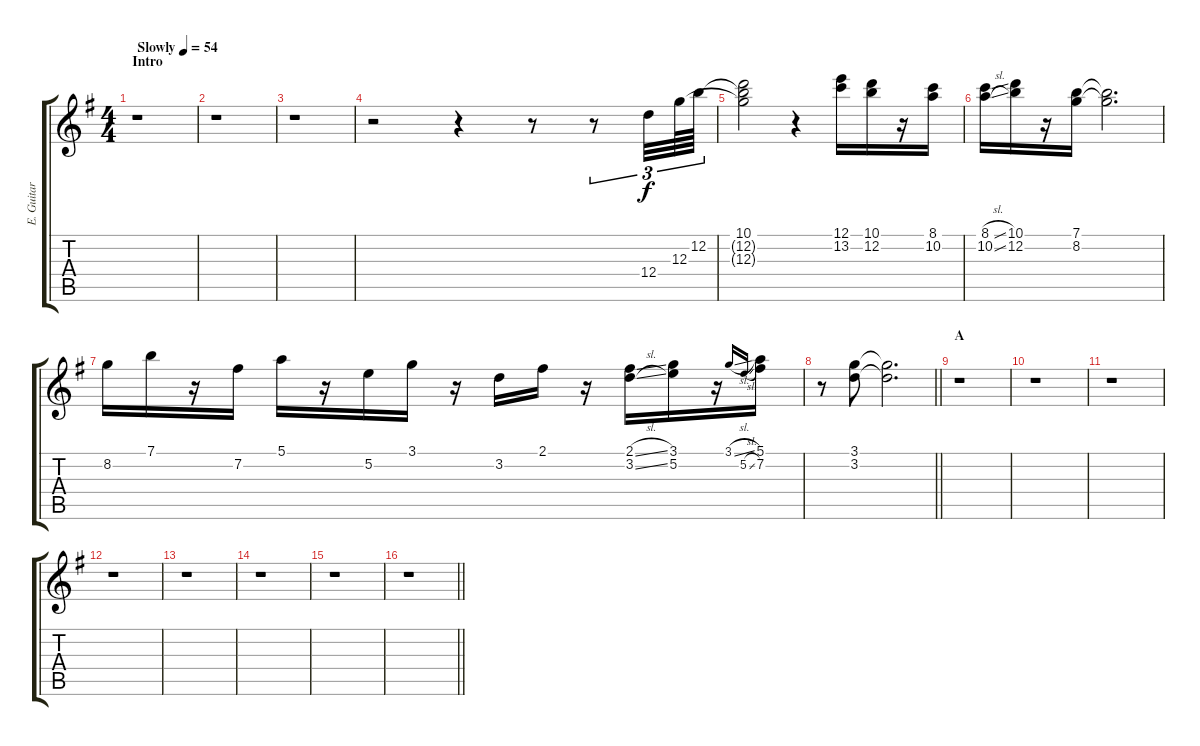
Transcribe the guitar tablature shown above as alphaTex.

\track ("E. Guitar II" "E. Guitar ") {instrument electricguitarjazz}
\staff {score tabs}
\tuning (E4 B3 G3 D3 A2 E2) {hide}
\ts (4 4)
\section ("" "Intro")
\tempo (54 "Slowly")
\clef g2
\ks g
r.1{dy f instrument electricguitarjazz} |
r.1 |
r.1 |
r.2 r.4 r.8 r.8{tu (3 2)} 12.4.32{tu (3 2)} 12.3.64{tu (3 2)} 12.2.64{tu (3 2)} |
(10.1 12.2{t} 12.3{t}).2 r.4 (12.1 13.2).16 (10.1 12.2).16 r.16 (8.1 10.2).16 |
(8.1{sl} 10.2{sl}).16 (10.1 12.2).16 r.16 (7.1 8.2).16 (7.1{t} 8.2{t}).2{d} |
8.2.16 7.1.16 r.16 7.2.16 5.1.16 r.16 5.2.16 3.1.16 r.16 3.2.16 2.1.16 r.16 (2.1{sl} 3.2{sl}).16 (3.1 5.2).16 r.16 3.1{sl}.16{gr onbeat} 5.2{sl}.16{gr onbeat} (5.1 7.2).16 |
\barLineRight lightlight
r.8 (3.1 3.2).8 (3.1{t} 3.2{t}).2{d} |
\section ("" "A")
r.1 |
r.1 |
r.1 |
r.1 |
r.1 |
r.1 |
r.1 |
\barLineRight lightlight
r.1
